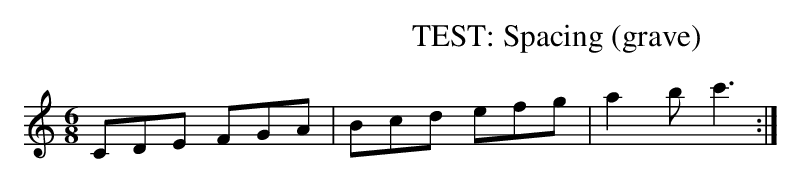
X:1
T: TEST: Spacing (grave)
M: 6/8
K: C
  CDE F`GA | Bc`d e`f`g | a2b`  c'3 :|
